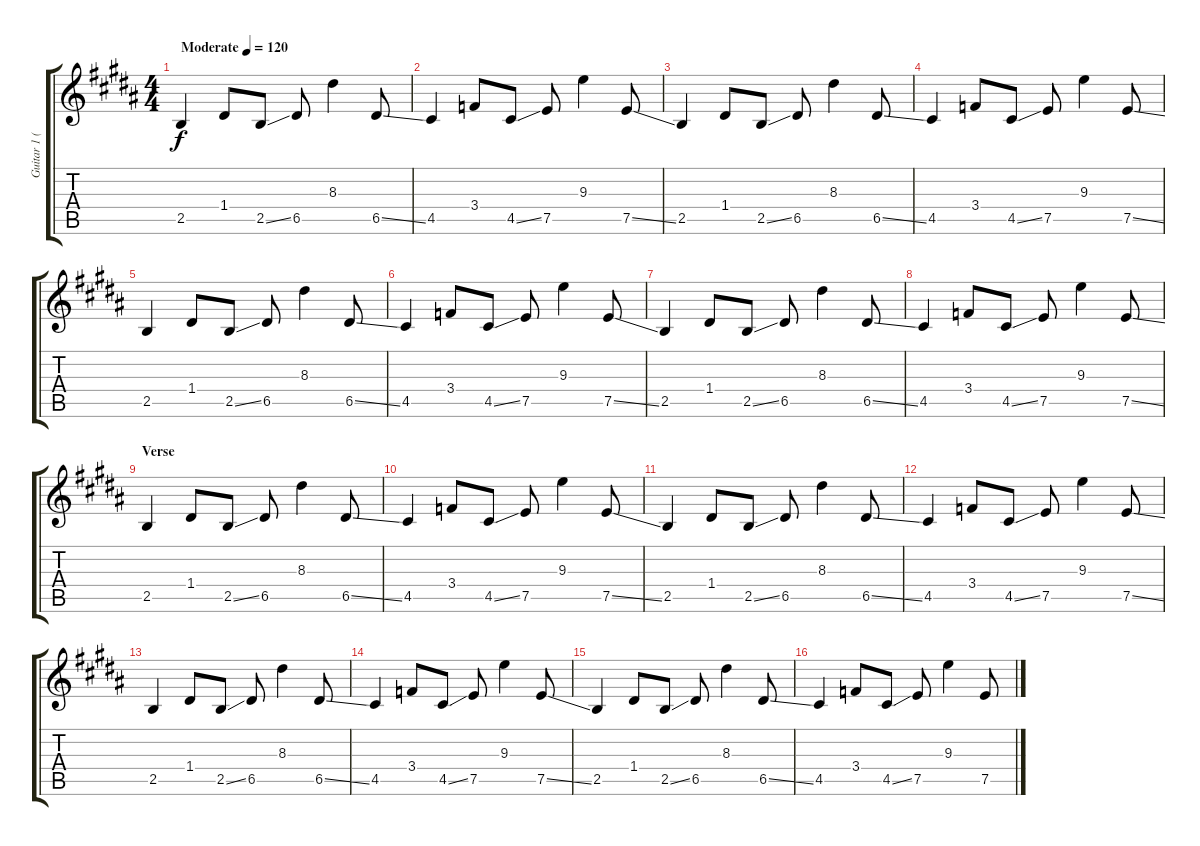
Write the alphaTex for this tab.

\track ("Guitar 1 (w/ Bass Arrangement)" "Guitar 1 (") {instrument electricbassfinger}
\staff {score tabs}
\tuning (E4 B3 G3 D3 A2 E2) {hide}
\ts (4 4)
\tempo (120 "Moderate")
\clef g2
\ks b
2.5.4{dy f instrument electricbassfinger} 1.4.8 2.5{ss}.8 6.5.8 8.3.4 6.5{ss}.8 |
4.5.4 3.4.8 4.5{ss}.8 7.5.8 9.3.4 7.5{ss}.8 |
2.5.4 1.4.8 2.5{ss}.8 6.5.8 8.3.4 6.5{ss}.8 |
4.5.4 3.4.8 4.5{ss}.8 7.5.8 9.3.4 7.5{ss}.8 |
2.5.4 1.4.8 2.5{ss}.8 6.5.8 8.3.4 6.5{ss}.8 |
4.5.4 3.4.8 4.5{ss}.8 7.5.8 9.3.4 7.5{ss}.8 |
2.5.4 1.4.8 2.5{ss}.8 6.5.8 8.3.4 6.5{ss}.8 |
4.5.4 3.4.8 4.5{ss}.8 7.5.8 9.3.4 7.5{ss}.8 |
\section ("" "Verse")
2.5.4 1.4.8 2.5{ss}.8 6.5.8 8.3.4 6.5{ss}.8 |
4.5.4 3.4.8 4.5{ss}.8 7.5.8 9.3.4 7.5{ss}.8 |
2.5.4 1.4.8 2.5{ss}.8 6.5.8 8.3.4 6.5{ss}.8 |
4.5.4 3.4.8 4.5{ss}.8 7.5.8 9.3.4 7.5{ss}.8 |
2.5.4 1.4.8 2.5{ss}.8 6.5.8 8.3.4 6.5{ss}.8 |
4.5.4 3.4.8 4.5{ss}.8 7.5.8 9.3.4 7.5{ss}.8 |
2.5.4 1.4.8 2.5{ss}.8 6.5.8 8.3.4 6.5{ss}.8 |
4.5.4 3.4.8 4.5{ss}.8 7.5.8 9.3.4 7.5{ss}.8
